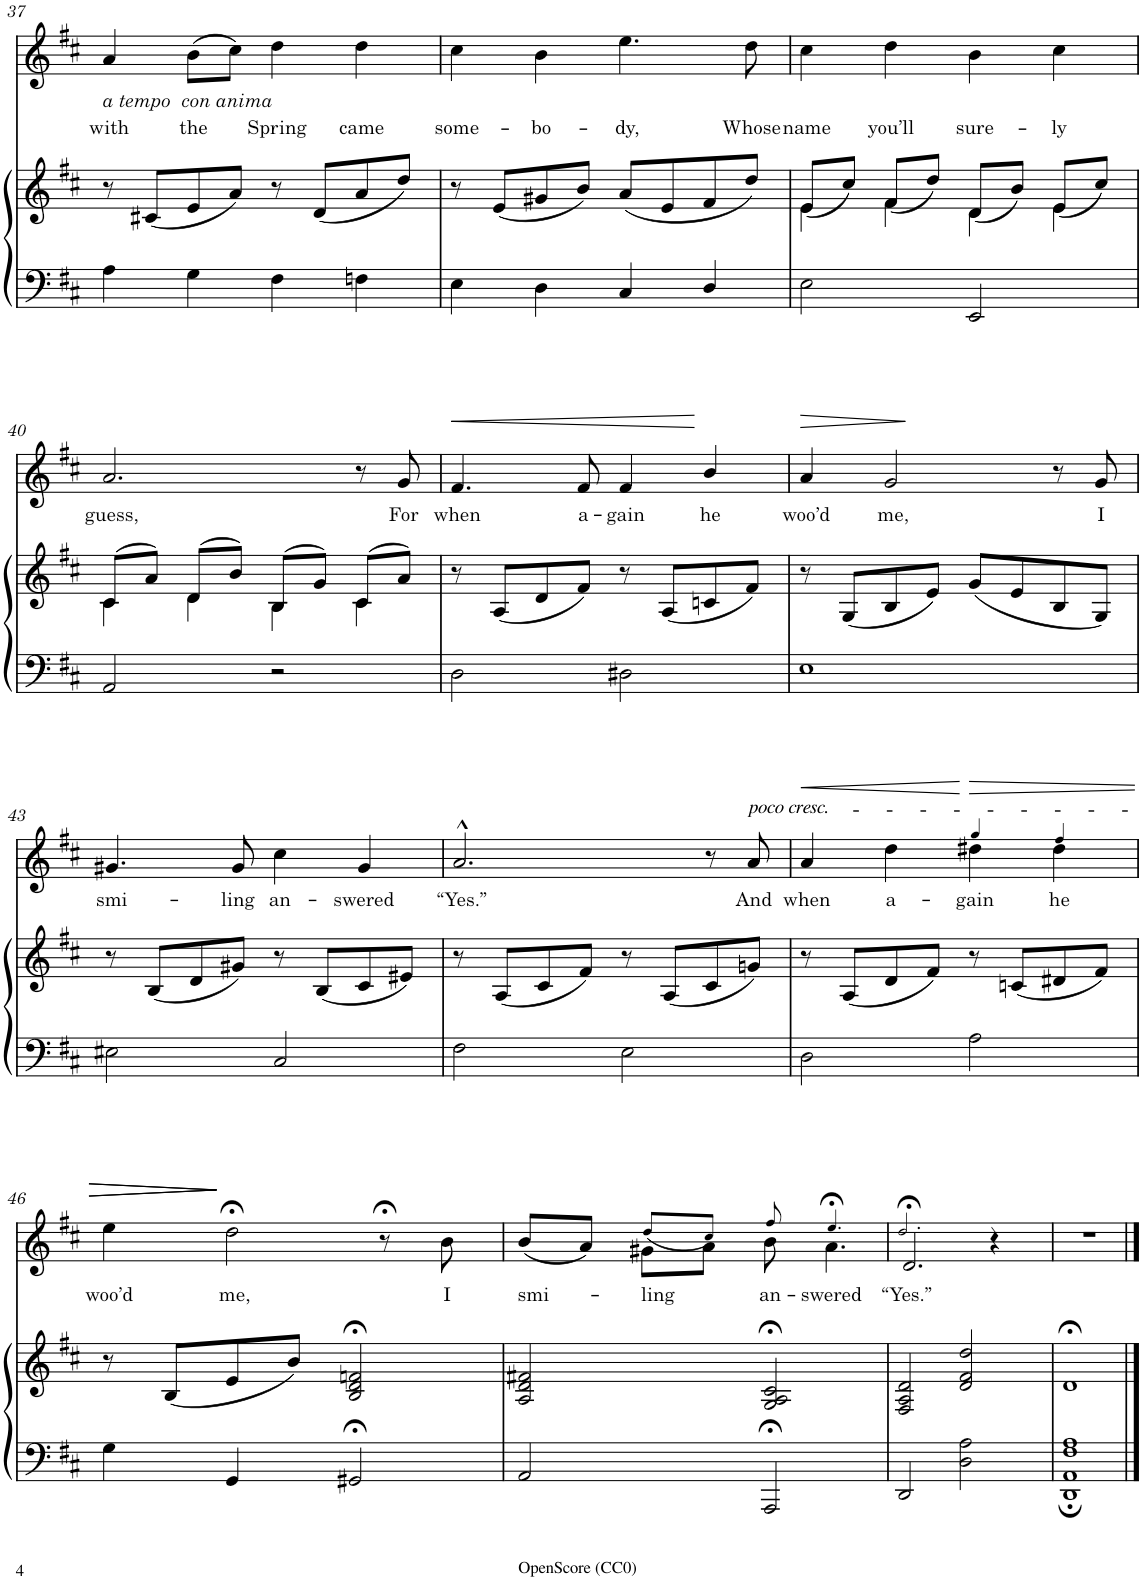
**kern	**kern	**kern	**text	**dynam
*part2	*part2	*part1	*part1	*part1
*staff3	*staff2	*staff1	*staff1	*staff1
*I"Piano	*	*I"Voice	*	*
*I'Pno	*	*	*	*
!!LO:PB:g=z
*clefF4	*clefG2	*clefG2	*	*
*k[f#c#]	*k[f#c#]	*k[f#c#]	*	*
*M4/4	*M4/4	*M4/4	*	*
*met(c)	*met(c)	*met(c)	*	*
=37	=37	=37	=37	=37
!	!	!LO:TX:b:i:t=a tempo  con anima	!	!
!	!	!	!LO:LY:b	!
4A\	8r	4a/	with	.
.	(8c#X/L	.	.	.
!	!	!	!LO:LY:b	!
4G\	8e/	(8b\L	the	.
.	8a/J)	8cc#\J)	.	.
!	!	!	!LO:LY:b	!
4F#\	8r	4dd\	Spring	.
.	(8d/L	.	.	.
!	!	!	!LO:LY:b	!
4Fn\	8a/	4dd\	came	.
.	8dd/J)	.	.	.
=38	=38	=38	=38	=38
!	!	!	!LO:LY:b	!
4E\	8r	4cc#\	some-	.
.	(8e/L	.	.	.
!	!	!	!LO:LY:b	!
4D\	8g#X/	4b\	-bo-	.
.	8b/J)	.	.	.
!	!	!	!LO:LY:b	!
4C#/	(8a/L	4.ee\	-dy,	.
.	8e/	.	.	.
4D/	8f#/	.	.	.
!	!	!	!LO:LY:b	!
.	8dd/J)	8dd\	Whose	.
=39	=39	=39	=39	=39
*	*^	*	*	*
!	!	!	!	!LO:LY:b	!
2E\	(<8e/L	4e\	4cc#\	name	.
.	8cc#/J)	.	.	.	.
!	!	!	!	!LO:LY:b	!
.	(<8f#/L	4f#\	4dd\	you’ll	.
.	8dd/J)	.	.	.	.
!	!	!	!	!LO:LY:b	!
2EE/	(<8d/L	4d\	4b\	sure-	.
.	8b/J)	.	.	.	.
!	!	!	!	!LO:LY:b	!
.	(<8e/L	4e\	4cc#\	-ly	.
.	8cc#/J)	.	.	.	.
!!LO:LB:g=z
=40	=40	=40	=40	=40	=40
!	!	!	!	!LO:LY:b	!
2AA/	(8c#/L	4c#\	2.a/	guess,	.
.	8a/J)	.	.	.	.
.	(8d/L	4d\	.	.	.
.	8b/J)	.	.	.	.
2r	(8B/L	4B\	.	.	.
.	8g/J)	.	.	.	.
.	(8c#/L	4c#\	8r	.	.
!	!	!	!	!LO:LY:b	!
.	8a/J)	.	8g/	For	.
*	*v	*v	*	*	*
=41	=41	=41	=41	=41
!	!	!	!LO:LY:b	!LO:HP:b
2D\	8r	4.f#/	when	<
.	(8A/L	.	.	.
.	8d/	.	.	.
!	!	!	!LO:LY:b	!
.	8f#/J)	8f#/	a-	.
!	!	!	!LO:LY:b	!
2D#X\	8r	4f#/	-gain	.
.	(8A/L	.	.	.
!	!	!	!LO:LY:b	!
.	8cn/	4b/	he	[
.	8f#/J)	.	.	.
=42	=42	=42	=42	=42
!	!	!	!LO:LY:b	!LO:HP:b
1E	8r	4a/	woo’d	>
.	(8G/L	.	.	.
!	!	!	!LO:LY:b	!
.	8B/	2g/	me,	]
.	8e/J)	.	.	.
.	(8g/L	.	.	.
.	8e/	.	.	.
.	8B/	8r	.	.
!	!	!	!LO:LY:b	!
.	8G/J)	8g/	I	.
!!LO:LB:g=z
=43	=43	=43	=43	=43
!	!	!	!LO:LY:b	!
2E#X\	8r	4.g#X/	smi-	.
.	(8B/L	.	.	.
.	8d/	.	.	.
!	!	!	!LO:LY:b	!
.	8g#X/J)	8g#/	-ling	.
!	!	!	!LO:LY:b	!
2C#/	8r	4cc#\	an-	.
.	(8B/L	.	.	.
!	!	!	!LO:LY:b	!
.	8c#/	4g#/	-swered	.
.	8e#X/J)	.	.	.
=44	=44	=44	=44	=44
!	!	!	!LO:LY:b	!
2F#\	8r	2.a^^/	“Yes.”	.
.	(8A/L	.	.	.
.	8c#/	.	.	.
.	8f#/J)	.	.	.
2E\	8r	.	.	.
.	(8A/L	.	.	.
.	8c#/	8r	.	.
!	!	!LO:TX:a:t=poco cresc.	!	!
!	!	!	!LO:LY:b	!
.	8gn/J)	8a/	And	.
=45	=45	=45	=45	=45
!	!	!	!LO:LY:b	!LO:HP:b
*	*	*^	*	*
2D\	8r	4a/	2ryy	when	<
.	(8A/L	.	.	.	.
!	!	!	!	!LO:LY:b	!
.	8d/	4dd\	.	a-	.
.	8f#/J)	.	.	.	.
!	!	!	!	!LO:LY:b	!LO:HP:n=1:b
2A\	8r	4dd#X\	4gg/	-gain	[ >
.	(8cn/L	.	.	.	.
!	!	!	!	!LO:LY:b	!
.	8d#X/	4dd#\	4ff#/	he	.
.	8f#/J)	.	.	.	.
*	*	*v	*v	*	*
!!LO:LB:g=z
=46	=46	=46	=46	=46
!	!	!	!LO:LY:b	!LO:HP:b
4G\	8r	4ee\	woo’d	>
.	(8B/L	.	.	.
!	!	!	!LO:LY:b	!
4GG/	8e/	2dd;<\	me,	] ]
.	8b/J)	.	.	.
2GG#X;</	2B/;< 2d/;< 2fn/;<	.	.	.
.	.	8r;<	.	.
!	!	!	!LO:LY:b	!
.	.	8b\	I	.
=47	=47	=47	=47	=47
!	!	!	!LO:LY:b	!
*	*	*^	*	*
2AA/	2A/ 2d/ 2f#X/	(8b/L	4ryy	smi-	.
.	.	8a/J)	.	.	.
!	!	!	!	!LO:LY:b	!
.	.	8g#X\L	(8dd/L	-ling	.
.	.	8a\J	8cc#/J)	.	.
!	!	!	!	!LO:LY:b	!
2AAA;</	2G/;< 2A/;< 2c#/;<	8b\	8ff#/	an-	.
!	!	!	!	!LO:LY:b	!
.	.	4.a;<\	4.ee/	-swered	.
=48	=48	=48	=48	=48	=48
!	!	!	!	!LO:LY:b	!
2DD/	2F#/ 2A/ 2d/	2.d;</	2.dd/	“Yes.”	.
2D\ 2A\	2d/ 2f#/ 2dd/	.	.	.	.
.	.	4r	4ryy	.	.
*	*	*v	*v	*	*
=49	=49	=49	=49	=49
*^	*	*	*	*
1F#; 1A;	1DD 1AA	1d;<	1r	.	.
*v	*v	*	*	*	*
==	==	==	==	==
*-	*-	*-	*-	*-
